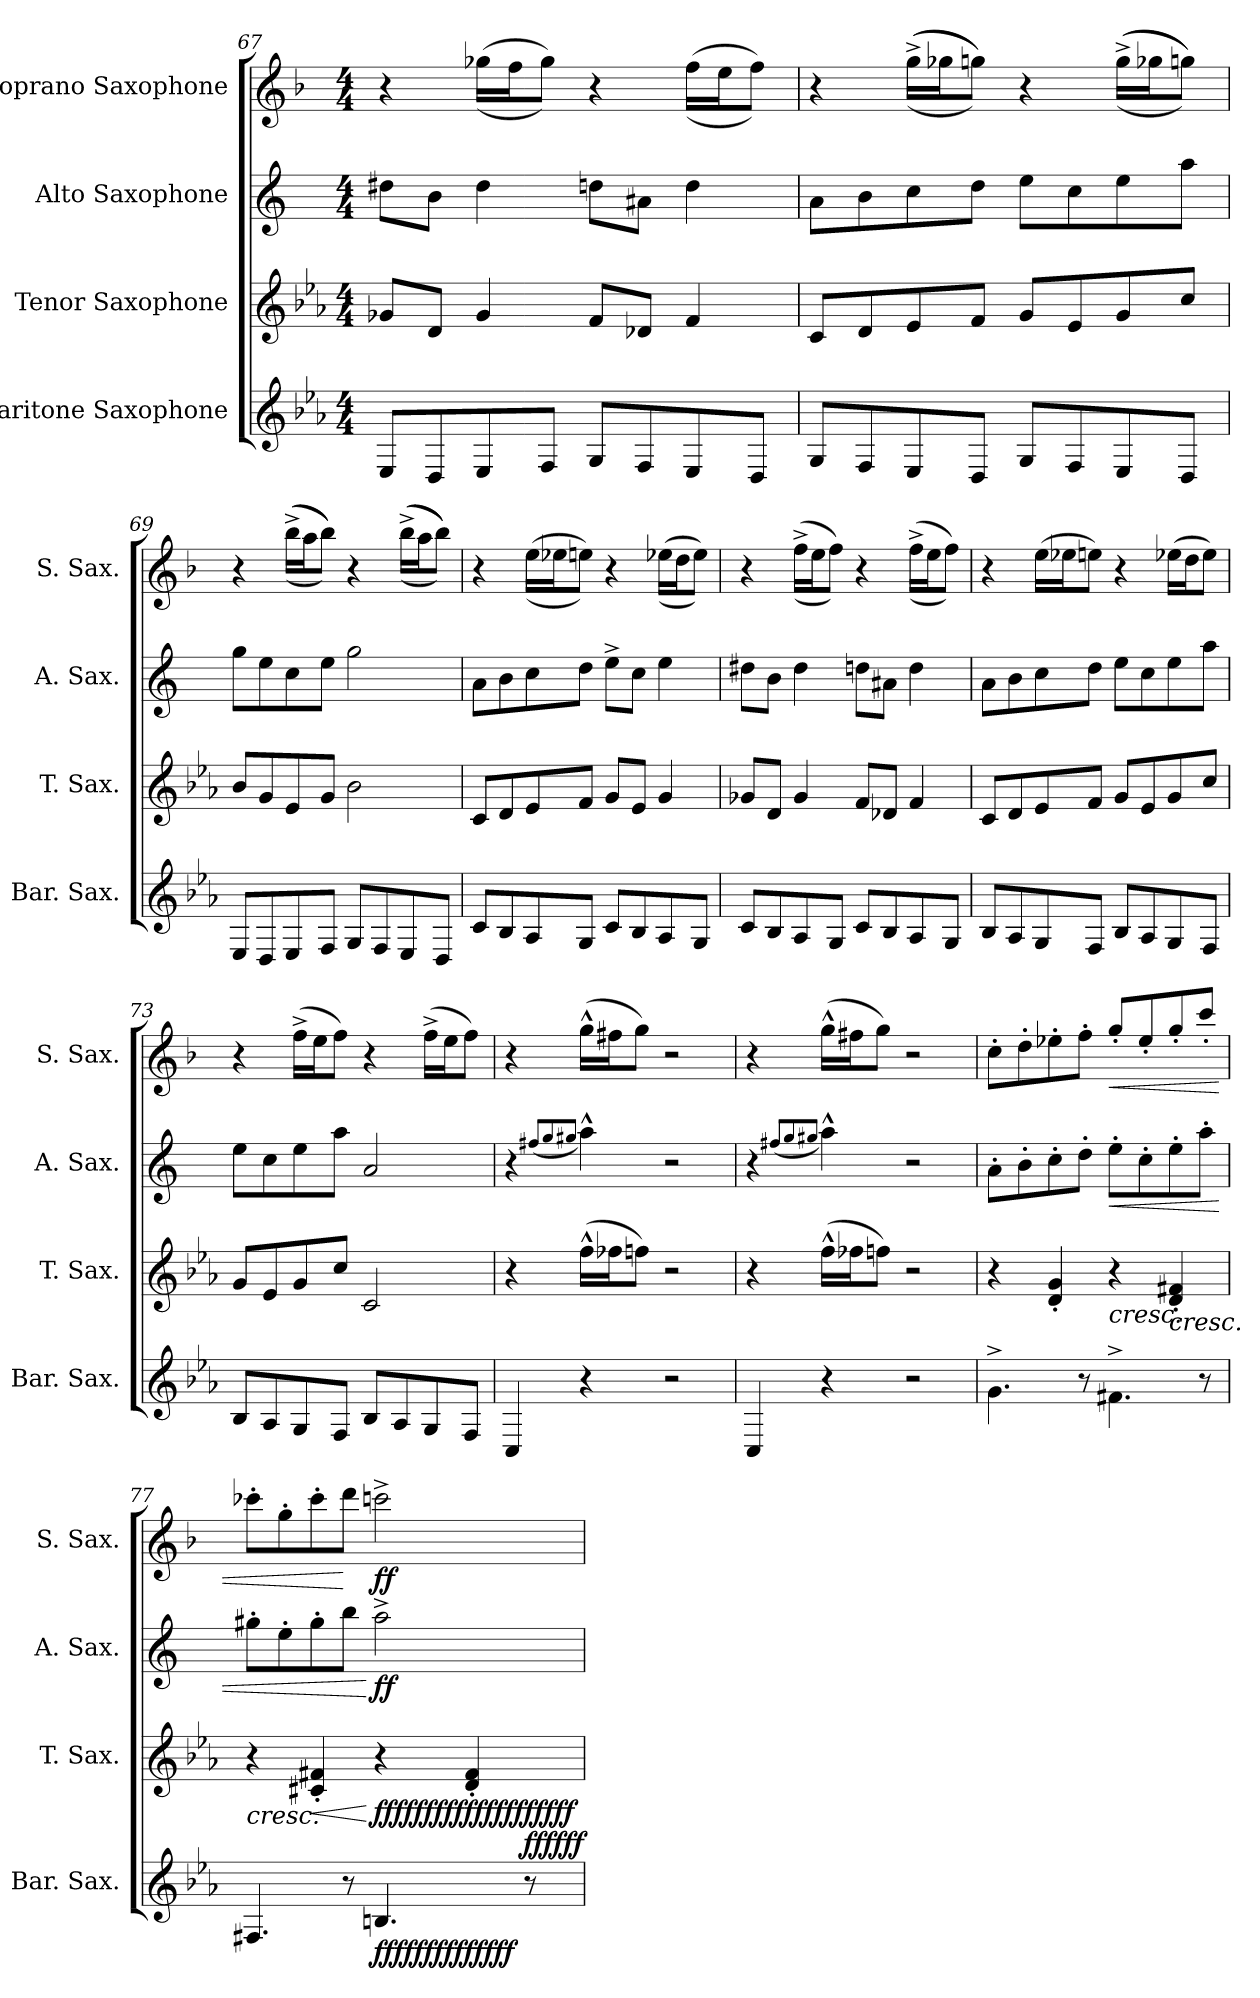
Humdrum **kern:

**kern	**dynam	**kern	**dynam	**kern	**dynam	**kern	**dynam
*part4	*part4	*part3	*part3	*part2	*part2	*part1	*part1
*staff4	*staff4	*staff3	*staff3	*staff2	*staff2	*staff1	*staff1
*I"Baritone Saxophone	*	*I"Tenor Saxophone	*	*I"Alto Saxophone	*	*I"Soprano Saxophone	*
*I'Bar. Sax.	*	*I'T. Sax.	*	*I'A. Sax.	*	*I'S. Sax.	*
*clefG2	*	*clefG2	*	*clefG2	*	*clefG2	*
*ITrd12c21	*	*ITrd8c14	*	*ITrd5c9	*	*ITrd1c2	*
*k[b-e-a-]	*	*k[b-e-a-]	*	*k[b-e-a-]	*	*k[b-e-a-]	*
*M4/4	*	*M4/4	*	*M4/4	*	*M4/4	*
=67	=67	=67	=67	=67	=67	=67	=67
8EE-/L	.	8G-X/L	.	8f#X\L	.	4r	.
8DD/	.	8D/J	.	8d\J	.	.	.
8EE-/	.	4G-/	.	4f#\	.	((16ff-X\LL	.
.	.	.	.	.	.	16ee-\J	.
8FF/J	.	.	.	.	.	8ff-\J))	.
8GG/L	.	8F/L	.	8fn\L	.	4r	.
8FF/	.	8D-X/J	.	8c#X\J	.	.	.
8EE-/	.	4F/	.	4f\	.	((16ee-\LL	.
.	.	.	.	.	.	16dd\J	.
8DD/J	.	.	.	.	.	8ee-\J))	.
!!LO:PB:g=z
=68	=68	=68	=68	=68	=68	=68	=68
8GG/L	.	8C/L	.	8c\L	.	4r	.
8FF/	.	8D/	.	8d\	.	.	.
8EE-/	.	8E-/	.	8e-\	.	(((16ff^\LL	.
.	.	.	.	.	.	16ff-X\J	.
8DD/J	.	8F/J	.	8f\J	.	8ffn\J)))	.
8GG/L	.	8G/L	.	8g\L	.	4r	.
8FF/	.	8E-/	.	8e-\	.	.	.
8EE-/	.	8G/	.	8g\	.	(((16ff^\LL	.
.	.	.	.	.	.	16ff-X\J	.
8DD/J	.	8c/J	.	8cc\J	.	8ffn\J)))	.
=69	=69	=69	=69	=69	=69	=69	=69
8EE-/L	.	8B-/L	.	8b-\L	.	4r	.
8DD/	.	8G/	.	8g\	.	.	.
8EE-/	.	8E-/	.	8e-\	.	(((16aa-^\LL	.
.	.	.	.	.	.	16gg\J	.
8FF/J	.	8G/J	.	8g\J	.	8aa-\J)))	.
8GG/L	.	2B-\	.	2b-\	.	4r	.
8FF/	.	.	.	.	.	.	.
8EE-/	.	.	.	.	.	(((16aa-^\LL	.
.	.	.	.	.	.	16gg\J	.
8DD/J	.	.	.	.	.	8aa-\J)))	.
=70	=70	=70	=70	=70	=70	=70	=70
*	*	*	*	*	*	*MM160	*
8C/L	.	8C/L	.	8c\L	.	4r	.
8BB-/	.	8D/	.	8d\	.	.	.
8AA-/	.	8E-/	.	8e-\	.	((16dd\LL	.
.	.	.	.	.	.	16dd-X\J	.
8GG/J	.	8F/J	.	8f\J	.	8ddn\J))	.
8C/L	.	8G/L	.	8g^\L	.	4r	.
8BB-/	.	8E-/J	.	8e-\J	.	.	.
8AA-/	.	4G/	.	4g\	.	((16dd-X\LL	.
.	.	.	.	.	.	16cc\J	.
8GG/J	.	.	.	.	.	8dd-\J))	.
!!LO:LB:g=z
=71	=71	=71	=71	=71	=71	=71	=71
*	*	*	*	*	*	*MM180	*
8C/L	.	8G-X/L	.	8f#X\L	.	4r	.
8BB-/	.	8D/J	.	8d\J	.	.	.
8AA-/	.	4G-/	.	4f#\	.	((16ee-^\LL	.
.	.	.	.	.	.	16dd\J	.
8GG/J	.	.	.	.	.	8ee-\J))	.
8C/L	.	8F/L	.	8fn\L	.	4r	.
8BB-/	.	8D-X/J	.	8c#X\J	.	.	.
8AA-/	.	4F/	.	4f\	.	((16ee-^\LL	.
.	.	.	.	.	.	16dd\J	.
8GG/J	.	.	.	.	.	8ee-\J))	.
=72	=72	=72	=72	=72	=72	=72	=72
*	*	*	*	*	*	*MM200	*
8BB-/L	.	8C/L	.	8c\L	.	4r	.
8AA-/	.	8D/	.	8d\	.	.	.
8GG/	.	8E-/	.	8e-\	.	(16dd\LL	.
.	.	.	.	.	.	16dd-X\J	.
8FF/J	.	8F/J	.	8f\J	.	8ddn\J)	.
8BB-/L	.	8G/L	.	8g\L	.	4r	.
8AA-/	.	8E-/	.	8e-\	.	.	.
8GG/	.	8G/	.	8g\	.	(16dd-X\LL	.
.	.	.	.	.	.	16cc\J	.
8FF/J	.	8c/J	.	8cc\J	.	8dd-\J)	.
=73	=73	=73	=73	=73	=73	=73	=73
*	*	*	*	*	*	*MM225	*
8BB-/L	.	8G/L	.	8g\L	.	4r	.
8AA-/	.	8E-/	.	8e-\	.	.	.
8GG/	.	8G/	.	8g\	.	(16ee-^\LL	.
.	.	.	.	.	.	16dd\J	.
8FF/J	.	8c/J	.	8cc\J	.	8ee-\J)	.
8BB-/L	.	2C/	.	2c/	.	4r	.
8AA-/	.	.	.	.	.	.	.
8GG/	.	.	.	.	.	(16ee-^\LL	.
.	.	.	.	.	.	16dd\J	.
8FF/J	.	.	.	.	.	8ee-\J)	.
!!LO:LB:g=z
=74	=74	=74	=74	=74	=74	=74	=74
4CC/	.	4r	.	4r	.	4r	.
*	*	*	*	*	*	*MM250	*
.	.	.	.	(>8qan/L	.	.	.
.	.	.	.	8qb-/	.	.	.
.	.	.	.	8qbn/J	.	.	.
4r	.	(16f^^\LL	.	4cc^^\)	.	(16ff^^\LL	.
.	.	16f-X\J	.	.	.	16een\J	.
.	.	8fn\J)	.	.	.	8ff\J)	.
2r	.	2r	.	2r	.	2r	.
=75	=75	=75	=75	=75	=75	=75	=75
4CC/	.	4r	.	4r	.	4r	.
.	.	.	.	(>8qan/L	.	.	.
.	.	.	.	8qb-/	.	.	.
.	.	.	.	8qbn/J	.	.	.
4r	.	(16f^^\LL	.	4cc^^\)	.	(16ff^^\LL	.
.	.	16f-X\J	.	.	.	16een\J	.
.	.	8fn\J)	.	.	.	8ff\J)	.
2r	.	2r	.	2r	.	2r	.
=76	=76	=76	=76	=76	=76	=76	=76
!	!LO:DY:b	!	!	!	!	!	!
!	!LO:DY:n=1:b	!	!	!	!	!	!
!	!LO:DY:n=2:b	!	!	!	!	!	!
!	!LO:DY:n=3:b	!	!	!	!	!	!
4.G^\	f mf mf f	4r	.	8c'\L	.	8b-'\L	.
.	.	.	.	8d'\	.	8cc'\	.
!	!	!	!LO:DY:b	!	!	!	!
!	!	!	!LO:DY:n=1:b	!	!	!	!
!	!	!	!LO:DY:n=2:b	!	!	!	!
.	.	4D/' 4G/'	ff mf ff	8e-'\	.	8dd-X'\	.
8r	.	.	.	8f'\J	.	8ee-'\J	.
!	!	!	!LO:HP:b	!	!LO:HP:b	!	!LO:HP:b
4.F#X^\	.	4r	<	8g'\L	<	8ff'/L	<
.	.	.	.	8e-'\	.	8dd-'/	.
!	!	!	!LO:HP:b	!	!	!	!
.	.	4D/' 4F#X/'	<	8g'\	.	8ff'/	.
8r	.	.	.	8cc'\J	.	8bb-'/J	.
=77	=77	=77	=77	=77	=77	=77	=77
!	!	!	!LO:HP:b	!	!	!	!
4.FF#X/	.	4r	<	8bn'\L	.	8bb--X'\L	.
.	.	.	.	8g'\	.	8ff'\	.
!	!	!	!LO:HP:b	!	!	!	!
!	!	!	!LO:HP:n=1:b	!	!	!	!
!	!	!	!LO:HP:n=1:b	!	!	!	!
.	.	4C#X/' 4F#X/'	< < <	8b'\	.	8bb--'\	.
8r	.	.	.	8dd\J	.	8ccc\J	[
!	!LO:DY:b	!	!	!	!	!	!
!	!LO:DY:n=1:b	!	!	!	!	!	!
!	!LO:DY:n=2:b	!	!	!	!	!	!
!	!LO:DY:n=3:b	!	!	!	!	!	!
!	!LO:DY:n=4:b	!	!	!	!	!	!
!	!LO:DY:n=5:b	!	!	!	!	!	!
!	!LO:DY:n=6:b	!	!LO:DY:n=1:b	!	!	!	!
!	!	!	!LO:DY:n=2:b	!	!	!	!
!	!	!	!LO:DY:n=3:b	!	!	!	!
!	!	!	!LO:DY:n=4:b	!	!	!	!
!	!	!	!LO:DY:n=5:b	!	!	!	!
!	!	!	!LO:DY:n=6:b	!	!	!	!
!	!	!	!LO:DY:n=7:b	!	!	!	!
!	!	!	!LO:DY:n=8:b	!	!	!	!
!	!	!	!LO:DY:n=9:b	!	!	!	!
!	!	!	!LO:DY:n=10:b	!	!LO:DY:n=1:b	!	!LO:DY:b
4.BBn/	ff ff ff ff ff ff ff	4r	[ [ [ [ ff ff ff ff ff ff ff ff ff ff	2cc^\	[ ff	2bb-X^\	ff
.	.	4D/' 4F#/'	[	.	.	.	.
!	!LO:DY:n=7:a	!	!	!	!	!	!
!	!LO:DY:n=8:a	!	!	!	!	!	!
!	!LO:DY:n=9:a	!	!	!	!	!	!
8r	ff ff ff	.	.	.	.	.	.
.	.	.	[	.	.	.	.
=	=	=	=	=	=	=	=
*-	*-	*-	*-	*-	*-	*-	*-
